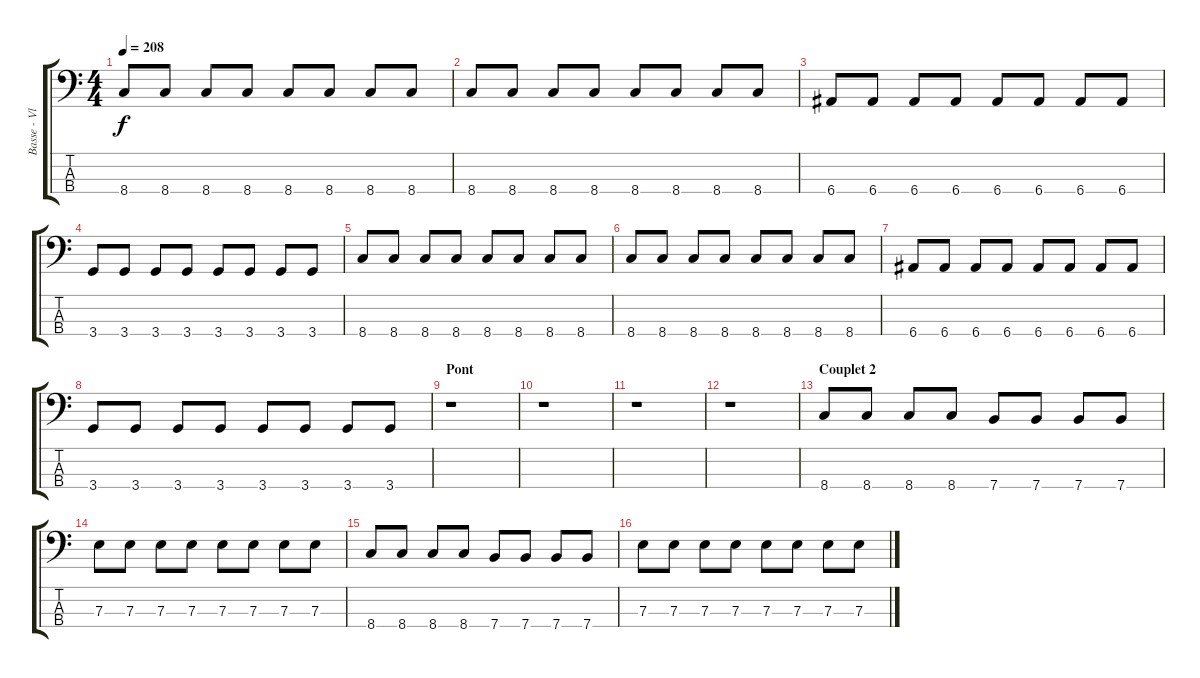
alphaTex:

\track ("Basse - Vlad" "Basse - Vl") {instrument electricbassfinger}
\staff {score tabs}
\tuning (G2 D2 A1 E1) {hide}
\ts (4 4)
\tempo 208
\clef f4
\ks c
8.4.8{dy f} 8.4.8 8.4.8 8.4.8 8.4.8 8.4.8 8.4.8 8.4.8 |
8.4.8 8.4.8 8.4.8 8.4.8 8.4.8 8.4.8 8.4.8 8.4.8 |
6.4.8 6.4.8 6.4.8 6.4.8 6.4.8 6.4.8 6.4.8 6.4.8 |
3.4.8 3.4.8 3.4.8 3.4.8 3.4.8 3.4.8 3.4.8 3.4.8 |
8.4.8 8.4.8 8.4.8 8.4.8 8.4.8 8.4.8 8.4.8 8.4.8 |
8.4.8 8.4.8 8.4.8 8.4.8 8.4.8 8.4.8 8.4.8 8.4.8 |
6.4.8 6.4.8 6.4.8 6.4.8 6.4.8 6.4.8 6.4.8 6.4.8 |
3.4.8 3.4.8 3.4.8 3.4.8 3.4.8 3.4.8 3.4.8 3.4.8 |
\section ("" "Pont")
r.1 |
r.1 |
r.1 |
r.1 |
\section ("" "Couplet 2")
8.4.8 8.4.8 8.4.8 8.4.8 7.4.8 7.4.8 7.4.8 7.4.8 |
7.3.8 7.3.8 7.3.8 7.3.8 7.3.8 7.3.8 7.3.8 7.3.8 |
8.4.8 8.4.8 8.4.8 8.4.8 7.4.8 7.4.8 7.4.8 7.4.8 |
7.3.8 7.3.8 7.3.8 7.3.8 7.3.8 7.3.8 7.3.8 7.3.8
